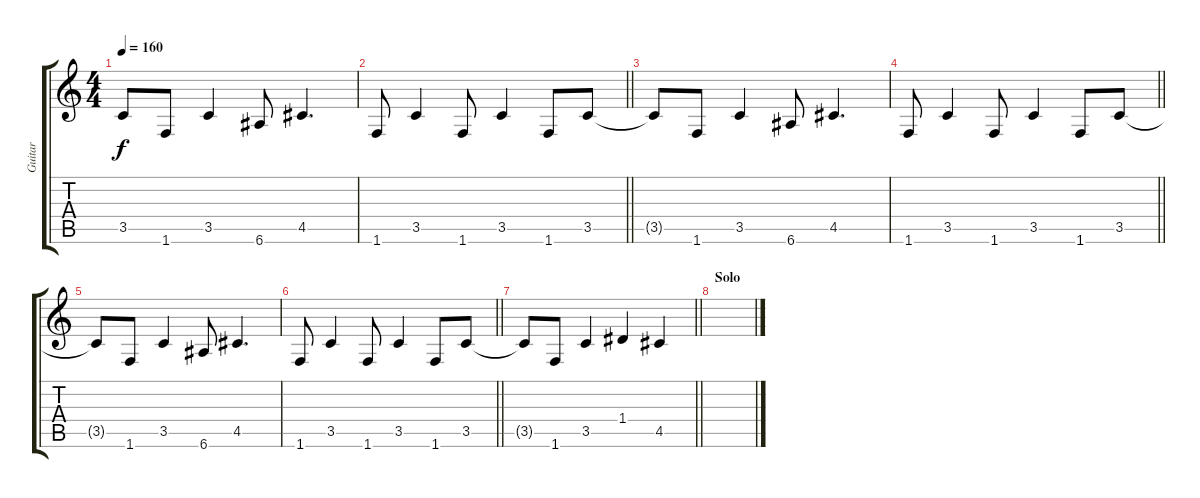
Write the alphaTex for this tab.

\track ("Guitar" "Guitar") {instrument electricguitarclean}
\staff {score tabs}
\tuning (E4 B3 G3 D3 A2 E2) {hide}
\ts (4 4)
\tempo 160
\clef g2
\ks c
3.5{t}.8{dy f} 1.6.8 3.5.4 6.6.8 4.5.4{d} |
\barLineRight lightlight
1.6.8 3.5.4 1.6.8 3.5.4 1.6.8 3.5.8 |
3.5{t}.8 1.6.8 3.5.4 6.6.8 4.5.4{d} |
\barLineRight lightlight
1.6.8 3.5.4 1.6.8 3.5.4 1.6.8 3.5.8 |
3.5{t}.8 1.6.8 3.5.4 6.6.8 4.5.4{d} |
\barLineRight lightlight
1.6.8 3.5.4 1.6.8 3.5.4 1.6.8 3.5.8 |
\barLineRight lightlight
3.5{t}.8 1.6.8 3.5.4 1.4.4 4.5.4 |
\section ("" "Solo")
